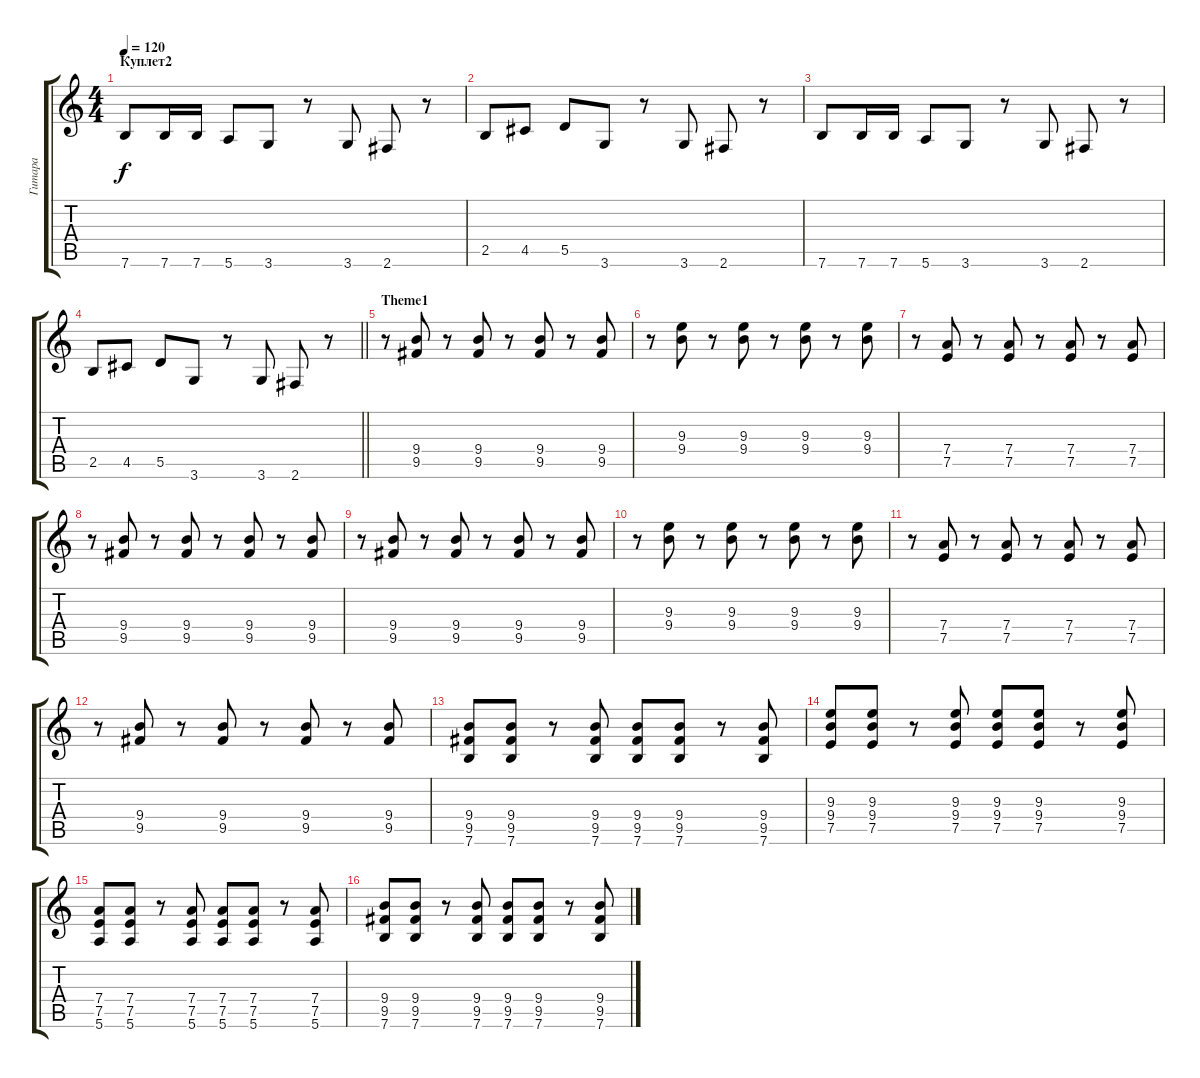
\track ("Гитара" "Гитара") {instrument distortionguitar}
\staff {score tabs}
\tuning (E4 B3 G3 D3 A2 E2) {hide}
\ts (4 4)
\section ("" "Куплет2")
\tempo 120
\clef g2
\ks c
7.6.8{dy f} 7.6.16 7.6.16 5.6.8 3.6.8 r.8 3.6.8 2.6.8 r.8 |
2.5.8 4.5.8 5.5.8 3.6.8 r.8 3.6.8 2.6.8 r.8 |
7.6.8 7.6.16 7.6.16 5.6.8 3.6.8 r.8 3.6.8 2.6.8 r.8 |
\barLineRight lightlight
2.5.8 4.5.8 5.5.8 3.6.8 r.8 3.6.8 2.6.8 r.8 |
\section ("" "Theme1")
r.8 (9.4 9.5).8 r.8 (9.4 9.5).8 r.8 (9.4 9.5).8 r.8 (9.4 9.5).8 |
r.8 (9.3 9.4).8 r.8 (9.3 9.4).8 r.8 (9.3 9.4).8 r.8 (9.3 9.4).8 |
r.8 (7.4 7.5).8 r.8 (7.4 7.5).8 r.8 (7.4 7.5).8 r.8 (7.4 7.5).8 |
r.8 (9.4 9.5).8 r.8 (9.4 9.5).8 r.8 (9.4 9.5).8 r.8 (9.4 9.5).8 |
r.8 (9.4 9.5).8 r.8 (9.4 9.5).8 r.8 (9.4 9.5).8 r.8 (9.4 9.5).8 |
r.8 (9.3 9.4).8 r.8 (9.3 9.4).8 r.8 (9.3 9.4).8 r.8 (9.3 9.4).8 |
r.8 (7.4 7.5).8 r.8 (7.4 7.5).8 r.8 (7.4 7.5).8 r.8 (7.4 7.5).8 |
r.8 (9.4 9.5).8 r.8 (9.4 9.5).8 r.8 (9.4 9.5).8 r.8 (9.4 9.5).8 |
(9.4 9.5 7.6).8 (9.4 9.5 7.6).8 r.8 (9.4 9.5 7.6).8 (9.4 9.5 7.6).8 (9.4 9.5 7.6).8 r.8 (9.4 9.5 7.6).8 |
(9.3 9.4 7.5).8 (9.3 9.4 7.5).8 r.8 (9.3 9.4 7.5).8 (9.3 9.4 7.5).8 (9.3 9.4 7.5).8 r.8 (9.3 9.4 7.5).8 |
(7.4 7.5 5.6).8 (7.4 7.5 5.6).8 r.8 (7.4 7.5 5.6).8 (7.4 7.5 5.6).8 (7.4 7.5 5.6).8 r.8 (7.4 7.5 5.6).8 |
(9.4 9.5 7.6).8 (9.4 9.5 7.6).8 r.8 (9.4 9.5 7.6).8 (9.4 9.5 7.6).8 (9.4 9.5 7.6).8 r.8 (9.4 9.5 7.6).8
